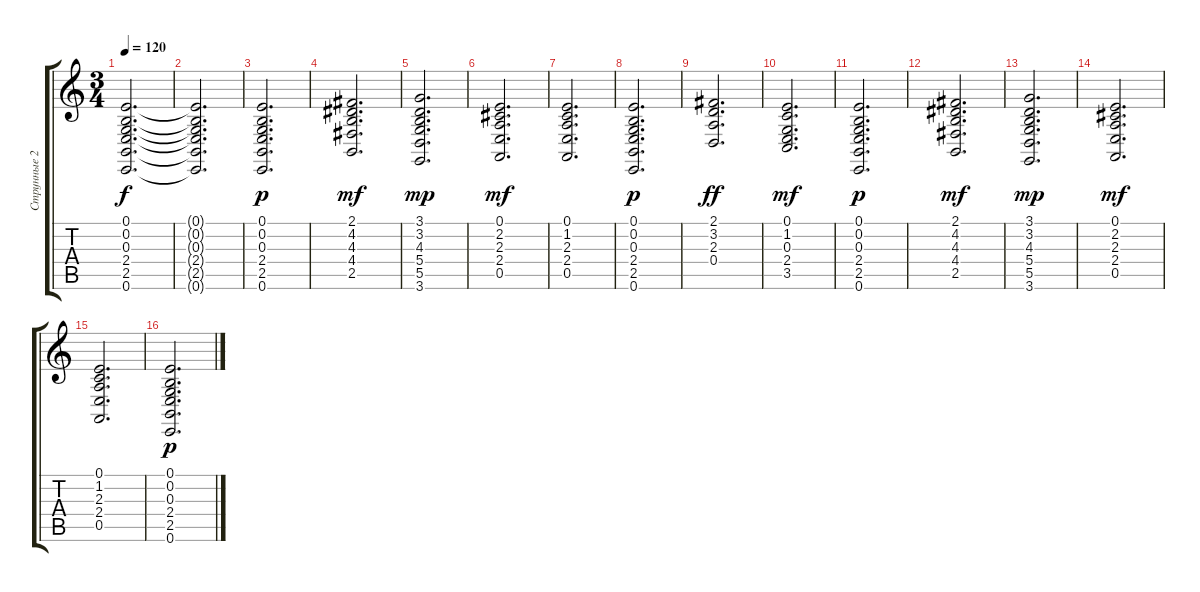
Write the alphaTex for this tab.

\track ("Струнные 2" "Струнные 2") {instrument stringensemble2}
\staff {score tabs}
\tuning (E4 B3 G3 D3 A2 E2) {hide}
\ts (3 4)
\tempo 120
\clef g2
\ks c
(0.1{t} 0.2{t} 0.3{t} 2.4{t} 2.5{t} 0.6{t}).2{d dy f} |
(0.1{t} 0.2{t} 0.3{t} 2.4{t} 2.5{t} 0.6{t}).2{d} |
(0.1 0.2 0.3 2.4 2.5 0.6).2{d dy p} |
(2.1 4.2 4.3 4.4 2.5).2{d dy mf} |
(3.1 3.2 4.3 5.4 5.5 3.6).2{d dy mp} |
(0.1 2.2 2.3 2.4 0.5).2{d dy mf} |
(0.1 1.2 2.3 2.4 0.5).2{d} |
(0.1 0.2 0.3 2.4 2.5 0.6).2{d dy p} |
(2.1 3.2 2.3 0.4).2{d dy ff} |
(0.1 1.2 0.3 2.4 3.5).2{d dy mf} |
(0.1 0.2 0.3 2.4 2.5 0.6).2{d dy p} |
(2.1 4.2 4.3 4.4 2.5).2{d dy mf} |
(3.1 3.2 4.3 5.4 5.5 3.6).2{d dy mp} |
(0.1 2.2 2.3 2.4 0.5).2{d dy mf} |
(0.1 1.2 2.3 2.4 0.5).2{d} |
(0.1 0.2 0.3 2.4 2.5 0.6).2{d dy p}
